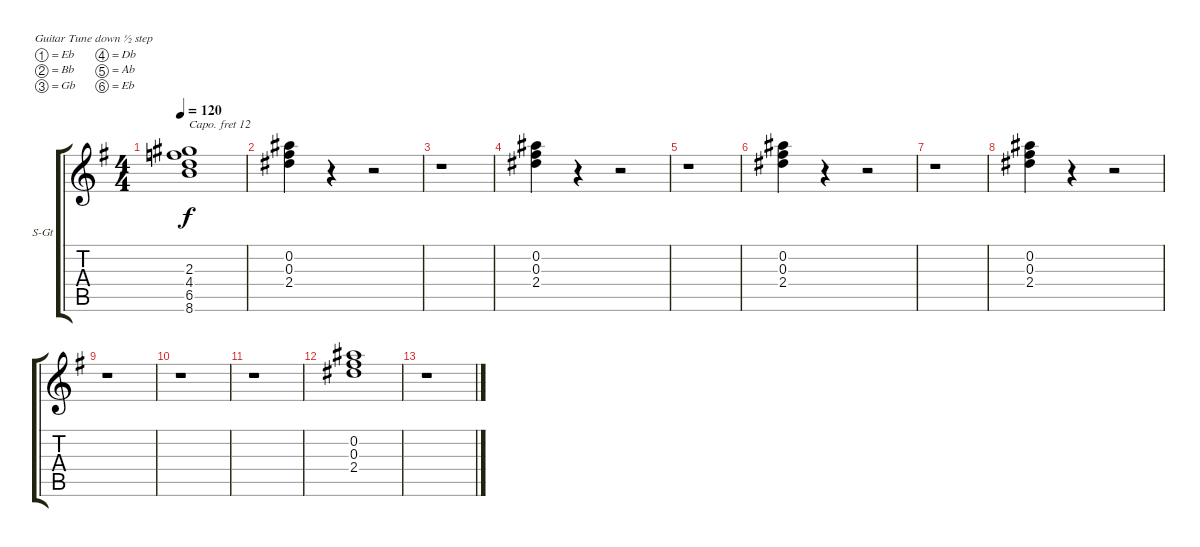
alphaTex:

\bracketExtendMode groupsimilarinstruments
\firstSystemTrackNameOrientation horizontal
\otherSystemsTrackNameOrientation horizontal
\track ("Keyboard - Derek Sherinian" "S-Gt") {mute instrument choiraahs}
\staff {score tabs}
\capo 12
\tuning (Eb4 Bb3 Gb3 Db3 Ab2 Eb2)
\displaytranspose 12
\ts (4 4)
\tempo 120
\clef g2
\ks eminor
(2.3 4.4 6.5 8.6).1{dy f} |
(0.2 0.3 2.4).4 r.4 r.2 |
r.1 |
(0.2 0.3 2.4).4 r.4 r.2 |
r.1 |
(0.2 0.3 2.4).4 r.4 r.2 |
r.1 |
(0.2 0.3 2.4).4 r.4 r.2 |
r.1 |
r.1 |
r.1 |
(0.2 0.3 2.4).1 |
r.1
